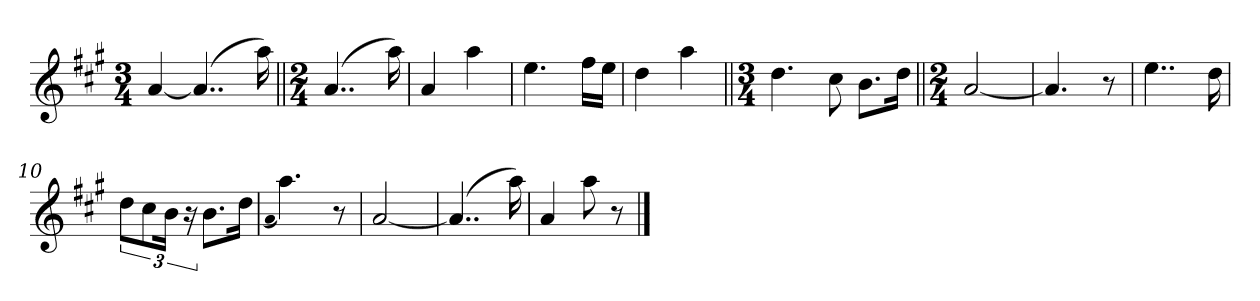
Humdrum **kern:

**kern
*part1
*staff1
*clefG2
*k[f#c#g#]
*M3/4
=1
[4a/
(4..a/]
16aa\)
=2||
*M2/4
(4..a/
16aa\)
=3
4a/
4aa\
=4
4.ee\
16ff#\LL
16ee\JJ
=5
4dd\
4aa\
=6||
*M3/4
4.dd\
8cc#\
8.b\L
16dd\Jk
=7||
*M2/4
[2a/
=8
4.a/]
8r
=9
4..ee\
16dd\
=10
12dd\L
12cc#\
24b\Jk
24r
8.b\L
16dd\Jk
=11
(qa
4.aa\)
8r
=12
[2a/
=13
(4..a/]
16aa\)
=14
4a/
8aa\
8r
==
*-
